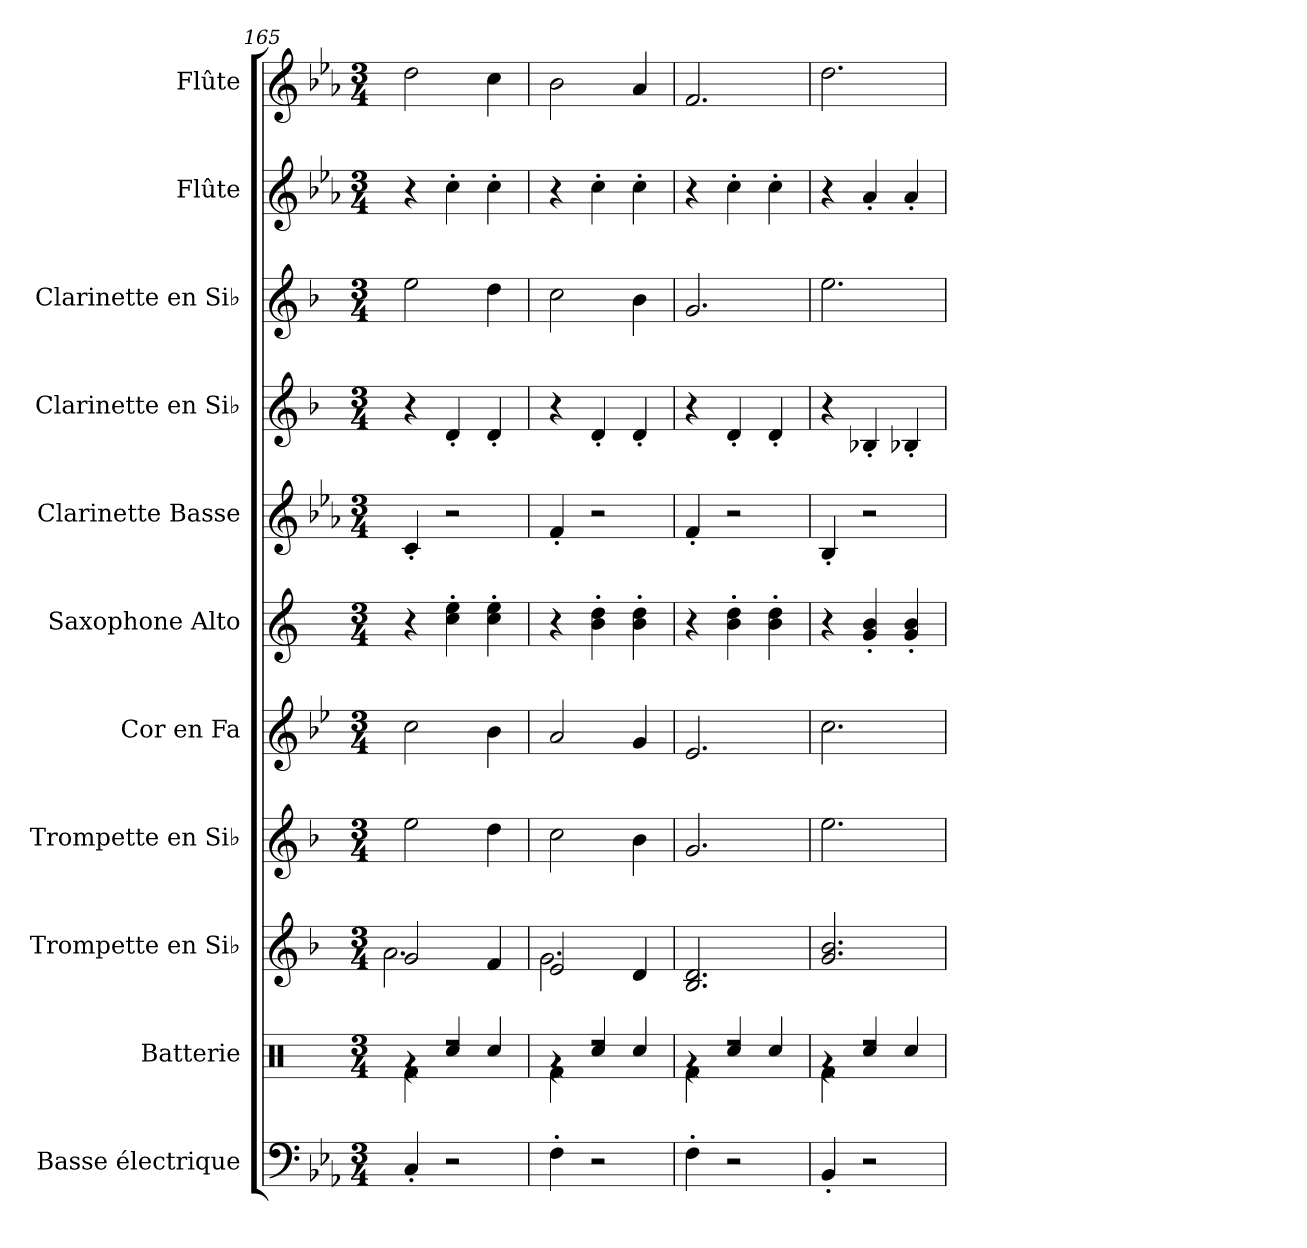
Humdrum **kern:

**kern	**kern	**kern	**kern	**kern	**kern	**kern	**kern	**kern	**kern	**kern
*part11	*part10	*part9	*part8	*part7	*part6	*part5	*part4	*part3	*part2	*part1
*staff11	*staff10	*staff9	*staff8	*staff7	*staff6	*staff5	*staff4	*staff3	*staff2	*staff1
*I"Basse électrique	*I"Batterie	*I"Trompette en Si♭	*I"Trompette en Si♭	*I"Cor en Fa	*I"Saxophone Alto	*I"Clarinette Basse	*I"Clarinette en Si♭	*I"Clarinette en Si♭	*I"Flûte	*I"Flûte
*I'B. él.	*I'Batt.	*I'Tromp. Si♭	*I'Tromp. Si♭	*I'Cor Fa	*I'Sax. A.	*I'Cl. basse	*I'Clar. Si♭	*I'Clar. Si♭	*I'Fl.	*I'Fl.
*clefF4	*clefX	*clefG2	*clefG2	*clefG2	*clefG2	*clefG2	*clefG2	*clefG2	*clefG2	*clefG2
*ITrd7c12	*	*ITrd1c2	*ITrd1c2	*ITrd4c7	*ITrd5c9	*ITrd8c14	*ITrd1c2	*ITrd1c2	*	*
*k[b-e-a-]	*k[]	*k[b-e-a-]	*k[b-e-a-]	*k[b-e-a-]	*k[b-e-a-]	*k[b-e-a-]	*k[b-e-a-]	*k[b-e-a-]	*k[b-e-a-]	*k[b-e-a-]
*M3/4	*M3/4	*M3/4	*M3/4	*M3/4	*M3/4	*M3/4	*M3/4	*M3/4	*M3/4	*M3/4
=165	=165	=165	=165	=165	=165	=165	=165	=165	=165	=165
*	*^	*^	*	*	*	*	*	*	*	*
4CC'/	4rg	4Rf\	2f/	2.g\	2dd\	2f\	4r	4C'/	4r	2dd\	4r	2dd\
2r	4Rcc/	2rdd	.	.	.	.	4e-\' 4g\'	2r	4c'/	.	4cc'\	.
.	4Rcc/	.	4e-/	.	4cc\	4e-\	4e-\' 4g\'	.	4c'/	4cc\	4cc'\	4cc\
=166	=166	=166	=166	=166	=166	=166	=166	=166	=166	=166	=166	=166
4FF'\	4rg	4Rf\	2d/	2.f\	2b-\	2d/	4r	4F'/	4r	2b-\	4r	2b-\
2r	4Rcc/	2rdd	.	.	.	.	4d\' 4f\'	2r	4c'/	.	4cc'\	.
.	4Rcc/	.	4c/	.	4a-\	4c/	4d\' 4f\'	.	4c'/	4a-\	4cc'\	4a-/
*	*	*	*v	*v	*	*	*	*	*	*	*	*
=167	=167	=167	=167	=167	=167	=167	=167	=167	=167	=167	=167
4FF'\	4rg	4Rf\	2.A-/ 2.c/	2.f/	2.A-/	4r	4F'/	4r	2.f/	4r	2.f/
2r	4Rcc/	2rdd	.	.	.	4d\' 4f\'	2r	4c'/	.	4cc'\	.
.	4Rcc/	.	.	.	.	4d\' 4f\'	.	4c'/	.	4cc'\	.
=168	=168	=168	=168	=168	=168	=168	=168	=168	=168	=168	=168
4BBB-'/	4rg	4Rf\	2.f/ 2.a-/	2.dd\	2.f\	4r	4BB-'/	4r	2.dd\	4r	2.dd\
2r	4Rcc/	2rdd	.	.	.	4B-/' 4d/'	2r	4A-X'/	.	4a-'/	.
.	4Rcc/	.	.	.	.	4B-/' 4d/'	.	4A-X'/	.	4a-'/	.
*	*v	*v	*	*	*	*	*	*	*	*	*
=	=	=	=	=	=	=	=	=	=	=
*-	*-	*-	*-	*-	*-	*-	*-	*-	*-	*-
